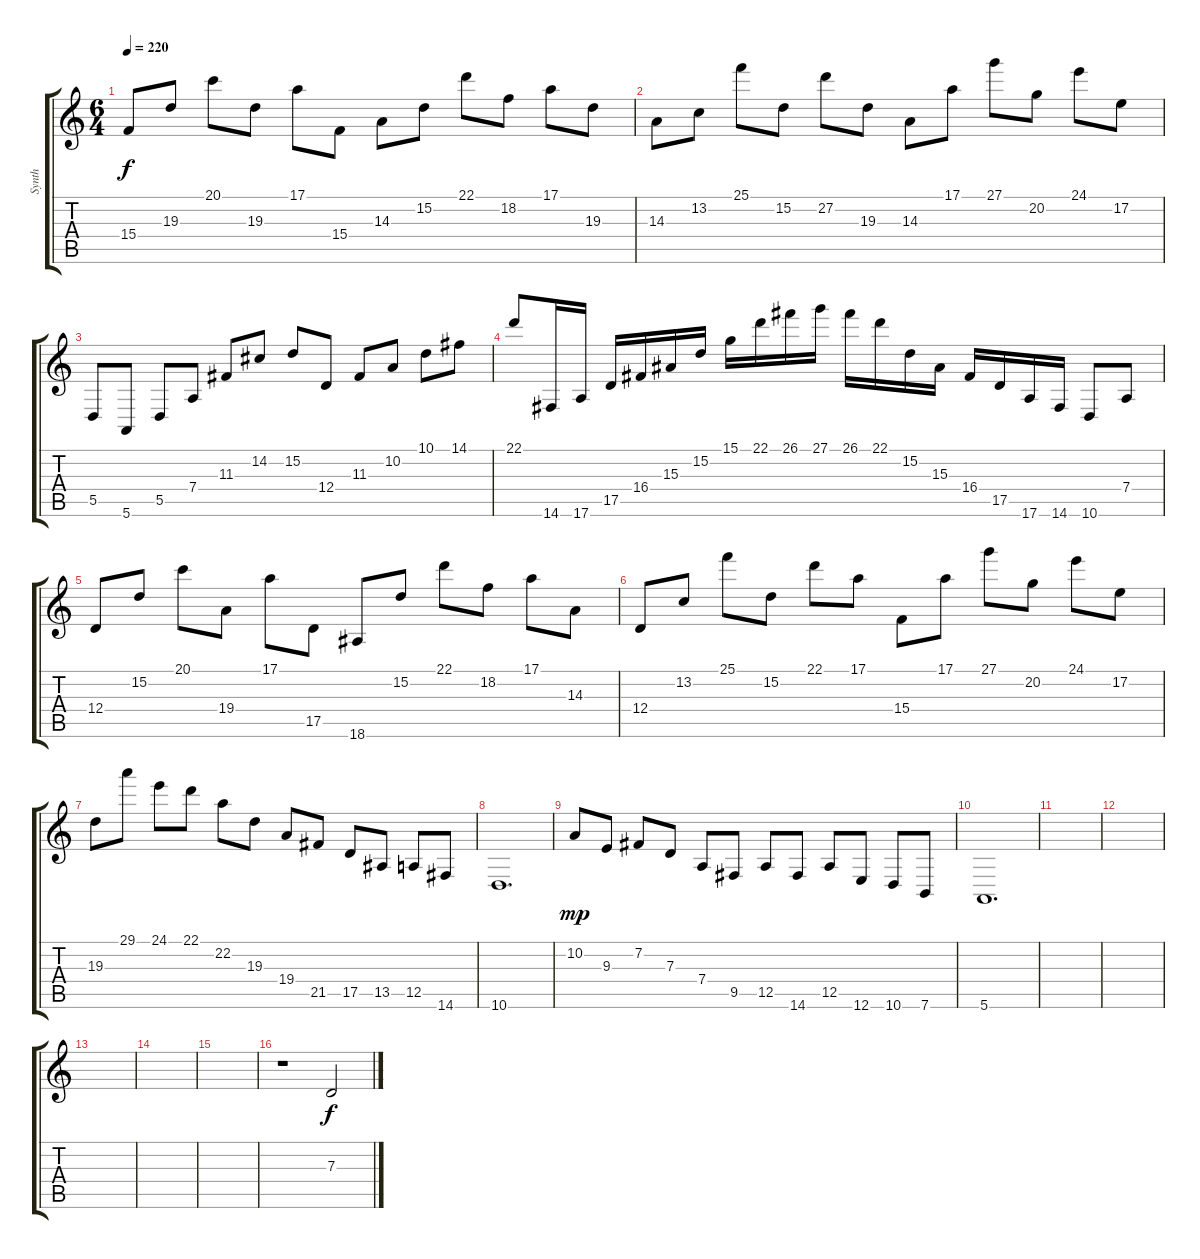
\track ("Synth" "Synth") {instrument dulcimer}
\staff {score tabs}
\tuning (E4 B3 G3 D3 A2 E2) {hide}
\ts (6 4)
\tempo 220
\clef g2
\ks c
15.4.8{dy f} 19.3.8 20.1.8 19.3.8 17.1.8 15.4.8 14.3.8 15.2.8 22.1.8 18.2.8 17.1.8 19.3.8 |
14.3.8 13.2.8 25.1.8 15.2.8 27.2.8 19.3.8 14.3.8 17.1.8 27.1.8 20.2.8 24.1.8 17.2.8 |
5.5.8 5.6.8 5.5.8 7.4.8 11.3.8 14.2.8 15.2.8 12.4.8 11.3.8 10.2.8 10.1.8 14.1.8 |
22.1.8 14.6.16 17.6.16 17.5.16 16.4.16 15.3.16 15.2.16 15.1.16 22.1.16 26.1.16 27.1.16 26.1.16 22.1.16 15.2.16 15.3.16 16.4.16 17.5.16 17.6.16 14.6.16 10.6.8 7.4.8 |
12.4.8 15.2.8 20.1.8 19.4.8 17.1.8 17.5.8 18.6.8 15.2.8 22.1.8 18.2.8 17.1.8 14.3.8 |
12.4.8 13.2.8 25.1.8 15.2.8 22.1.8 17.1.8 15.4.8 17.1.8 27.1.8 20.2.8 24.1.8 17.2.8 |
19.3.8 29.1.8 24.1.8 22.1.8 22.2.8 19.3.8 19.4.8 21.5.8 17.5.8 13.5.8 12.5.8 14.6.8 |
10.6.1{d} |
10.2.8{dy mp} 9.3.8 7.2.8 7.3.8 7.4.8 9.5.8 12.5.8 14.6.8 12.5.8 12.6.8 10.6.8 7.6.8 |
5.6.1{d} |
|
|
|
|
|
r.1 7.3.2{dy f volume 9 instrument englishhorn}
